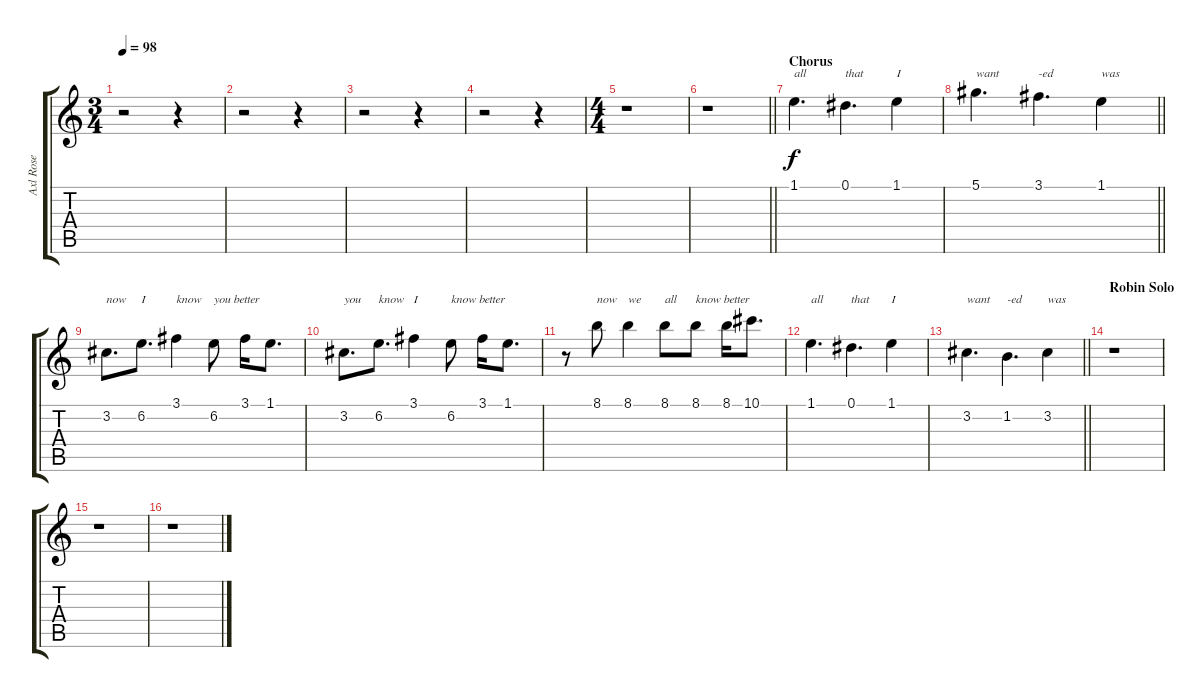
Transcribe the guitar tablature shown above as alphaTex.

\track ("Axl Rose" "Axl Rose") {instrument overdrivenguitar}
\staff {score tabs}
\tuning (Eb4 Bb3 Gb3 Db3 Ab2 Eb2) {hide}
\ts (3 4)
\tempo 98
\clef g2
\ks c
r.2{dy f} r.4 |
r.2 r.4 |
r.2 r.4 |
r.2 r.4 |
\ts (4 4)
r.1 |
\barLineRight lightlight
r.1 |
\section ("" "Chorus")
1.1.4{d txt "all"} 0.1.4{d txt "that"} 1.1.4{txt "I"} |
\barLineRight lightlight
5.1.4{d txt "want"} 3.1.4{d txt "-ed"} 1.1.4{txt "was"} |
3.2.8{d txt "now"} 6.2.8{d txt "I"} 3.1.4{txt "know"} 6.2.8{txt "you better"} 3.1.16 1.1.8{d} |
3.2.8{d txt "you"} 6.2.8{d txt "know"} 3.1.4{txt "I"} 6.2.8{txt "know better"} 3.1.16 1.1.8{d} |
r.8 8.1.8{txt "now"} 8.1.4{txt "we"} 8.1.8{txt "all"} 8.1.8{txt "know better"} 8.1.16 10.1.8{d} |
1.1.4{d txt "all"} 0.1.4{d txt "that"} 1.1.4{txt "I"} |
\barLineRight lightlight
3.2.4{d txt "want"} 1.2.4{d txt "-ed"} 3.2.4{txt "was"} |
\section ("" "Robin Solo")
r.1 |
r.1 |
r.1
